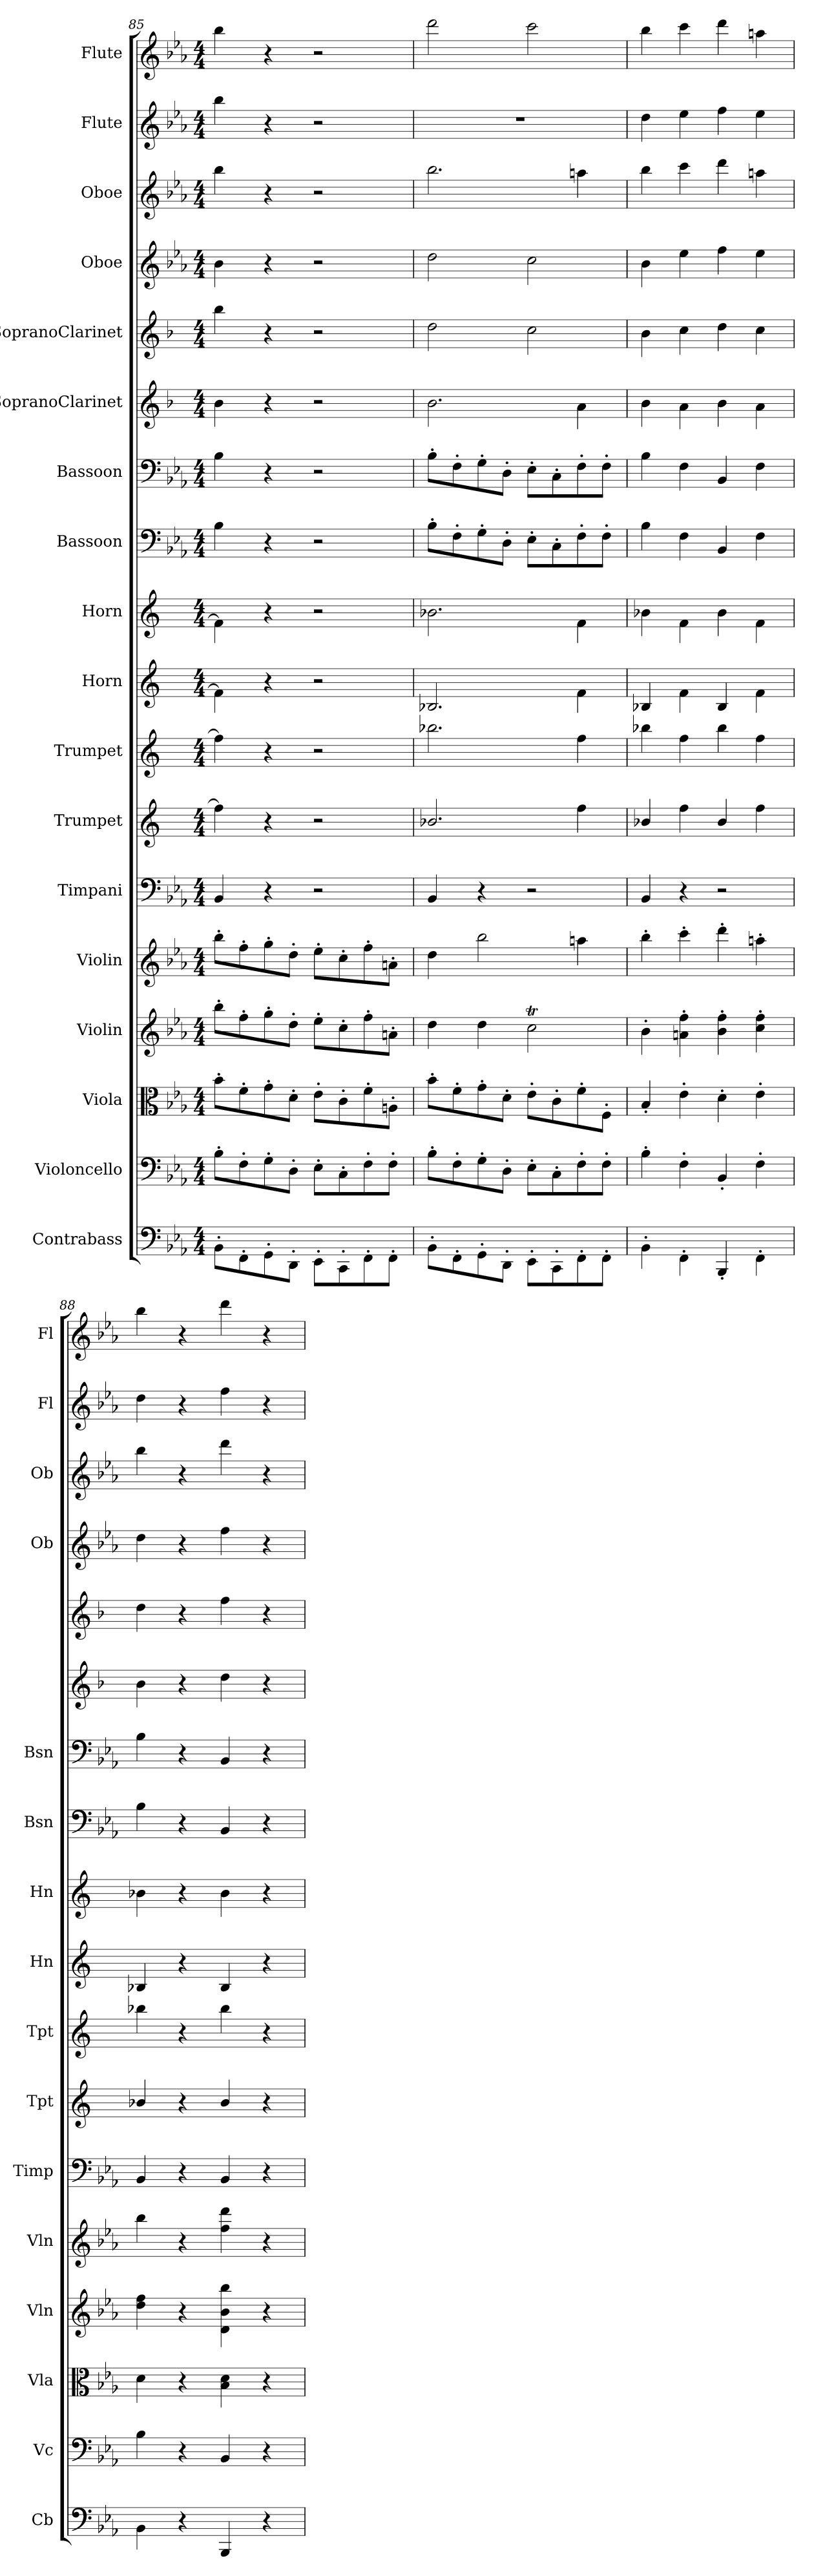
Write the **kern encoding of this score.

**kern	**kern	**kern	**kern	**kern	**kern	**kern	**kern	**kern	**kern	**kern	**kern	**kern	**kern	**kern	**kern	**kern	**kern
*part18	*part17	*part16	*part15	*part14	*part13	*part12	*part11	*part10	*part9	*part8	*part7	*part6	*part5	*part4	*part3	*part2	*part1
*staff18	*staff17	*staff16	*staff15	*staff14	*staff13	*staff12	*staff11	*staff10	*staff9	*staff8	*staff7	*staff6	*staff5	*staff4	*staff3	*staff2	*staff1
*I"Contrabass	*I"Violoncello	*I"Viola	*I"Violin	*I"Violin	*I"Timpani	*I"Trumpet	*I"Trumpet	*I"Horn	*I"Horn	*I"Bassoon	*I"Bassoon	*I"SopranoClarinet	*I"SopranoClarinet	*I"Oboe	*I"Oboe	*I"Flute	*I"Flute
*I'Cb	*I'Vc	*I'Vla	*I'Vln	*I'Vln	*I'Timp	*I'Tpt	*I'Tpt	*I'Hn	*I'Hn	*I'Bsn	*I'Bsn	*	*	*I'Ob	*I'Ob	*I'Fl	*I'Fl
*clefF4	*clefF4	*clefC3	*clefG2	*clefG2	*clefF4	*clefG2	*clefG2	*clefG2	*clefG2	*clefF4	*clefF4	*clefG2	*clefG2	*clefG2	*clefG2	*clefG2	*clefG2
*k[b-e-a-]	*k[b-e-a-]	*k[b-e-a-]	*k[b-e-a-]	*k[b-e-a-]	*k[b-e-a-]	*k[]	*k[]	*k[]	*k[]	*k[b-e-a-]	*k[b-e-a-]	*k[b-]	*k[b-]	*k[b-e-a-]	*k[b-e-a-]	*k[b-e-a-]	*k[b-e-a-]
*M4/4	*M4/4	*M4/4	*M4/4	*M4/4	*M4/4	*M4/4	*M4/4	*M4/4	*M4/4	*M4/4	*M4/4	*M4/4	*M4/4	*M4/4	*M4/4	*M4/4	*M4/4
=85	=85	=85	=85	=85	=85	=85	=85	=85	=85	=85	=85	=85	=85	=85	=85	=85	=85
8BB-'\L	8B-'\L	8b-'\L	8bb-'\L	8bb-'\L	4BB-/	4ff\]	4ff\]	4f\]	4f\]	4B-\	4B-\	4b-\	4bb-\	4b-\	4bb-\	4bb-\	4bb-\
8FF'\	8F'\	8f'\	8ff'\	8ff'\	.	.	.	.	.	.	.	.	.	.	.	.	.
8GG'\	8G'\	8g'\	8gg'\	8gg'\	4r	4r	4r	4r	4r	4r	4r	4r	4r	4r	4r	4r	4r
8DD'\J	8D'\J	8d'\J	8dd'\J	8dd'\J	.	.	.	.	.	.	.	.	.	.	.	.	.
8EE-'\L	8E-'\L	8e-'\L	8ee-'\L	8ee-'\L	2r	2r	2r	2r	2r	2r	2r	2r	2r	2r	2r	2r	2r
8CC'\	8C'\	8c'\	8cc'\	8cc'\	.	.	.	.	.	.	.	.	.	.	.	.	.
8FF'\	8F'\	8f'\	8ff'\	8ff'\	.	.	.	.	.	.	.	.	.	.	.	.	.
8FF'\J	8F'\J	8An'\J	8an'\J	8an'\J	.	.	.	.	.	.	.	.	.	.	.	.	.
=86	=86	=86	=86	=86	=86	=86	=86	=86	=86	=86	=86	=86	=86	=86	=86	=86	=86
8BB-'\L	8B-'\L	8b-'\L	4dd\	4dd\	4BB-/	2.b-X/	2.bb-X\	2.B-X/	2.b-X\	8B-'\L	8B-'\L	2.b-\	2dd\	2dd\	2.bb-\	1r	2ddd\
8FF'\	8F'\	8f'\	.	.	.	.	.	.	.	8F'\	8F'\	.	.	.	.	.	.
8GG'\	8G'\	8g'\	4dd\	2bb-\	4r	.	.	.	.	8G'\	8G'\	.	.	.	.	.	.
8DD'\J	8D'\J	8d'\J	.	.	.	.	.	.	.	8D'\J	8D'\J	.	.	.	.	.	.
8EE-'\L	8E-'\L	8e-'\L	2ccT\	.	2r	.	.	.	.	8E-'\L	8E-'\L	.	2cc\	2cc\	.	.	2ccc\
8CC'\	8C'\	8c'\	.	.	.	.	.	.	.	8C'\	8C'\	.	.	.	.	.	.
8FF'\	8F'\	8f'\	.	4aan\	.	4ff\	4ff\	4f\	4f\	8F'\	8F'\	4a\	.	.	4aan\	.	.
8FF'\J	8F'\J	8F'\J	.	.	.	.	.	.	.	8F'\J	8F'\J	.	.	.	.	.	.
=87	=87	=87	=87	=87	=87	=87	=87	=87	=87	=87	=87	=87	=87	=87	=87	=87	=87
4BB-'\	4B-'\	4B-'/	4b-'\	4bb-'\	4BB-/	4b-X/	4bb-X\	4B-X/	4b-X\	4B-\	4B-\	4b-\	4b-\	4b-\	4bb-\	4dd\	4bb-\
4FF'\	4F'\	4e-'\	4an'\ 4ff'\	4ccc'\	4r	4ff\	4ff\	4f\	4f\	4F\	4F\	4a\	4cc\	4ee-\	4ccc\	4ee-\	4ccc\
4BBB-'/	4BB-'/	4d'\	4b-'\ 4ff'\	4ddd'\	2r	4b-/	4bb-\	4B-/	4b-\	4BB-/	4BB-/	4b-\	4dd\	4ff\	4ddd\	4ff\	4ddd\
4FF'\	4F'\	4e-'\	4cc'\ 4ff'\	4aan'\	.	4ff\	4ff\	4f\	4f\	4F\	4F\	4a\	4cc\	4ee-\	4aan\	4ee-\	4aan\
=88	=88	=88	=88	=88	=88	=88	=88	=88	=88	=88	=88	=88	=88	=88	=88	=88	=88
4BB-\	4B-\	4d\	4dd\ 4ff\	4bb-\	4BB-/	4b-X/	4bb-X\	4B-X/	4b-X\	4B-\	4B-\	4b-\	4dd\	4dd\	4bb-\	4dd\	4bb-\
4r	4r	4r	4r	4r	4r	4r	4r	4r	4r	4r	4r	4r	4r	4r	4r	4r	4r
4BBB-/	4BB-/	4B-\ 4d\	4d\ 4b-\ 4bb-\	4ff\ 4ddd\	4BB-/	4b-/	4bb-\	4B-/	4b-\	4BB-/	4BB-/	4dd\	4ff\	4ff\	4ddd\	4ff\	4ddd\
4r	4r	4r	4r	4r	4r	4r	4r	4r	4r	4r	4r	4r	4r	4r	4r	4r	4r
=	=	=	=	=	=	=	=	=	=	=	=	=	=	=	=	=	=
*-	*-	*-	*-	*-	*-	*-	*-	*-	*-	*-	*-	*-	*-	*-	*-	*-	*-
